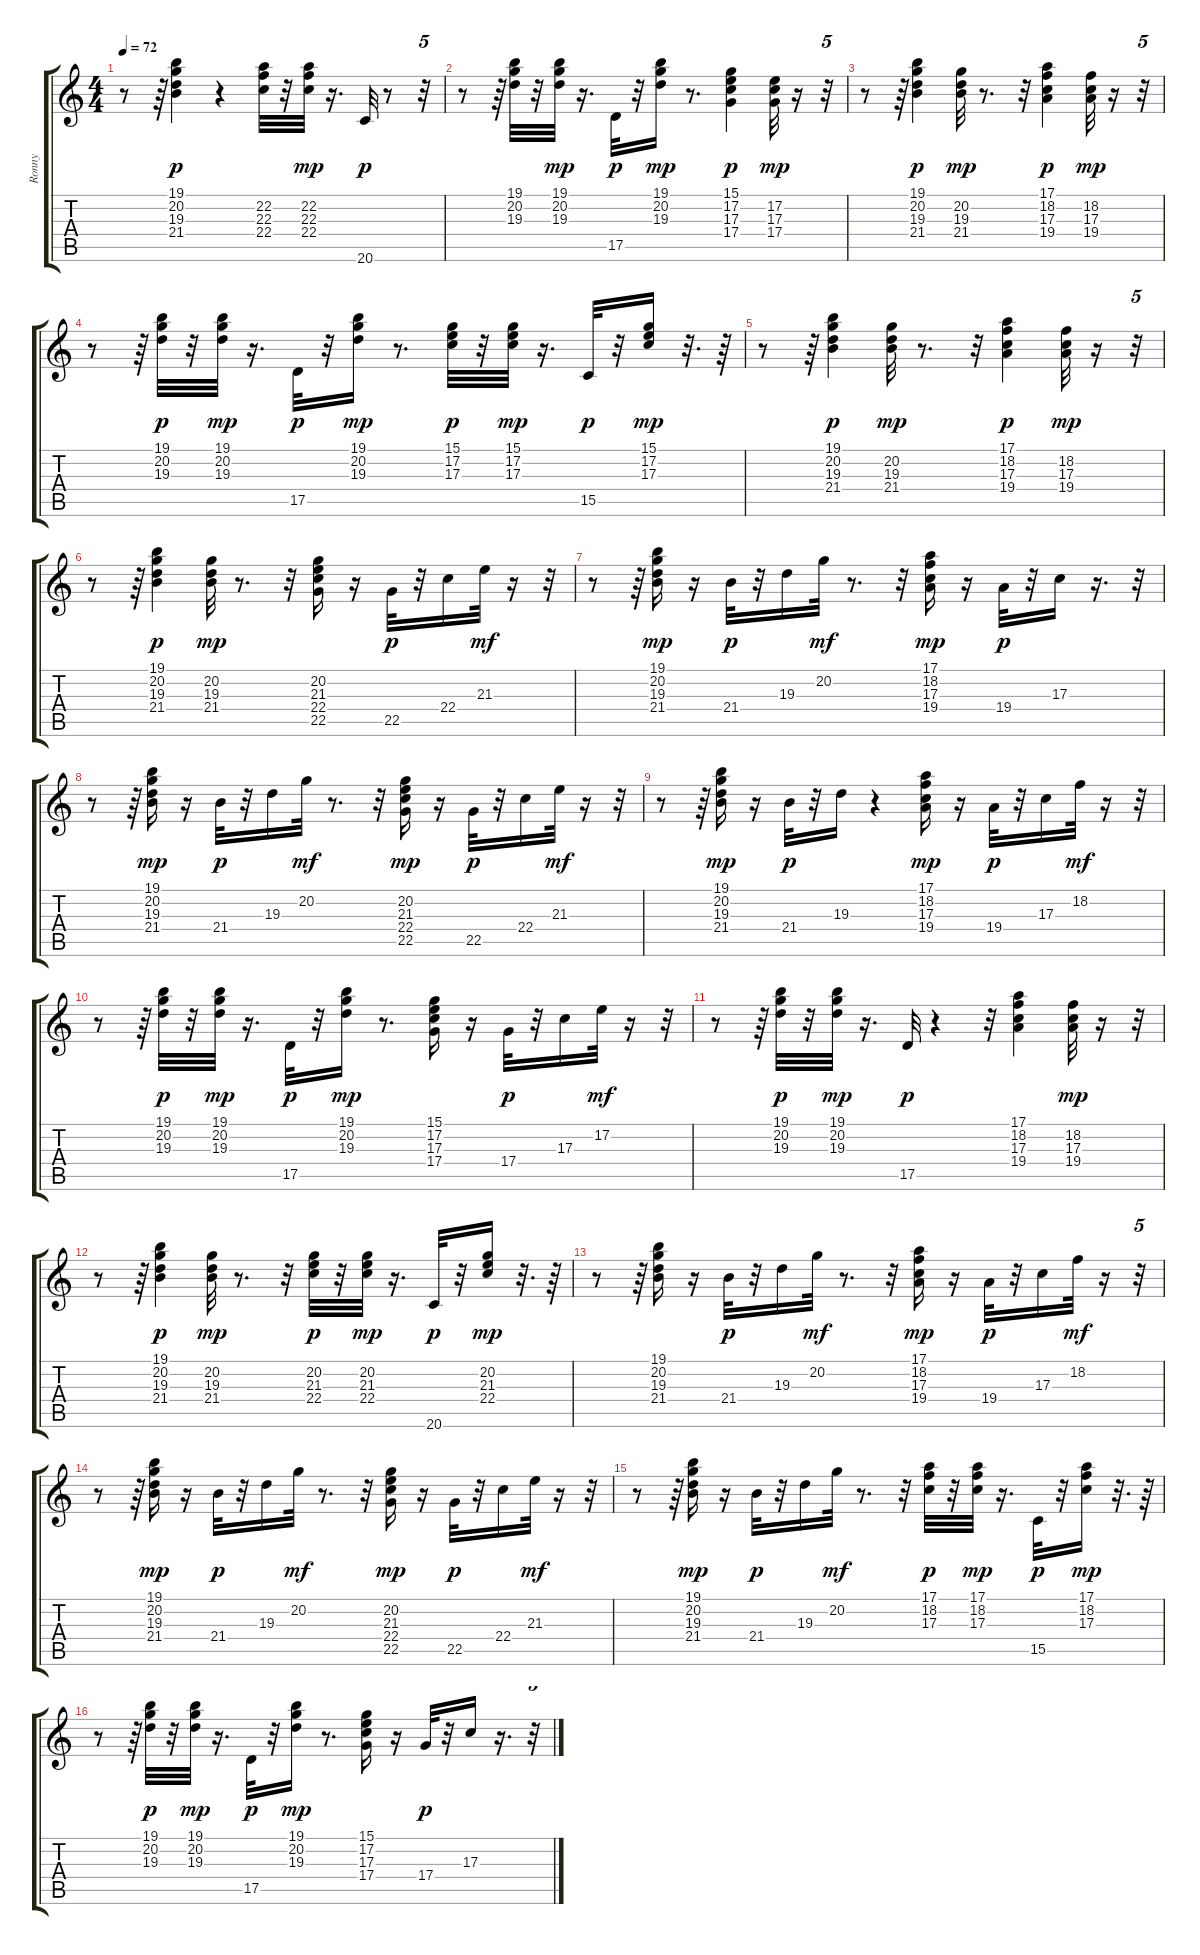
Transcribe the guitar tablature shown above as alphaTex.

\track ("Ronny" "Ronny") {instrument rockorgan}
\staff {score tabs}
\tuning (E4 B3 G3 D3 A2 E2) {hide}
\ts (4 4)
\tempo 72
\clef g2
\ks c
r.8{dy mp} r.64 (19.1 20.2 19.3 21.4).4{dy p} r.4 (22.2 22.3 22.4).32 r.32 (22.2 22.3 22.4).32{dy mp} r.16{d} 20.6.32{dy p} r.8 r.32{tu (5 4)} |
r.8 r.64 (19.1 20.2 19.3).32 r.32 (19.1 20.2 19.3).32{dy mp} r.16{d} 17.5.32{dy p} r.32 (19.1 20.2 19.3).16{dy mp} r.8{d} (15.1 17.2 17.3 17.4).4{dy p} (17.2 17.3 17.4).32{dy mp} r.16 r.32{tu (5 4)} |
r.8 r.64 (19.1 20.2 19.3 21.4).4{dy p} (20.2 19.3 21.4).32{dy mp} r.8{d} r.32 (17.1 18.2 17.3 19.4).4{dy p} (18.2 17.3 19.4).32{dy mp} r.16 r.32{tu (5 4)} |
r.8 r.64 (19.1 20.2 19.3).32{dy p} r.32 (19.1 20.2 19.3).32{dy mp} r.16{d} 17.5.32{dy p} r.32 (19.1 20.2 19.3).16{dy mp} r.8{d} (15.1 17.2 17.3).32{dy p} r.32 (15.1 17.2 17.3).32{dy mp} r.16{d} 15.5.32{dy p} r.32 (15.1 17.2 17.3).16{dy mp} r.32{d} r.64 |
r.8 r.64 (19.1 20.2 19.3 21.4).4{dy p} (20.2 19.3 21.4).32{dy mp} r.8{d} r.32 (17.1 18.2 17.3 19.4).4{dy p} (18.2 17.3 19.4).32{dy mp} r.16 r.32{tu (5 4)} |
r.8 r.64 (19.1 20.2 19.3 21.4).4{dy p} (20.2 19.3 21.4).32{dy mp} r.8{d} r.32 (20.2 21.3 22.4 22.5).16 r.16 22.5.32{dy p} r.32 22.4.16 21.3.32{dy mf} r.16 r.32{tu (5 4)} |
r.8 r.64 (19.1 20.2 19.3 21.4).16{dy mp} r.16 21.4.32{dy p} r.32 19.3.16 20.2.32{dy mf} r.8{d} r.32 (17.1 18.2 17.3 19.4).16{dy mp} r.16 19.4.32{dy p} r.32 17.3.16 r.16{d} r.32{tu (5 4)} |
r.8 r.64 (19.1 20.2 19.3 21.4).16{dy mp} r.16 21.4.32{dy p} r.32 19.3.16 20.2.32{dy mf} r.8{d} r.32 (20.2 21.3 22.4 22.5).16{dy mp} r.16 22.5.32{dy p} r.32 22.4.16 21.3.32{dy mf} r.16 r.32{tu (5 4)} |
r.8 r.64 (19.1 20.2 19.3 21.4).16{dy mp} r.16 21.4.32{dy p} r.32 19.3.16 r.4 (17.1 18.2 17.3 19.4).16{dy mp} r.16 19.4.32{dy p} r.32 17.3.16 18.2.32{dy mf} r.16 r.32{tu (5 4)} |
r.8 r.64 (19.1 20.2 19.3).32{dy p} r.32 (19.1 20.2 19.3).32{dy mp} r.16{d} 17.5.32{dy p} r.32 (19.1 20.2 19.3).16{dy mp} r.8{d} (15.1 17.2 17.3 17.4).16 r.16 17.4.32{dy p} r.32 17.3.16 17.2.32{dy mf} r.16 r.32{tu (5 4)} |
r.8 r.64 (19.1 20.2 19.3).32{dy p} r.32 (19.1 20.2 19.3).32{dy mp} r.16{d} 17.5.32{dy p} r.4 r.32 (17.1 18.2 17.3 19.4).4 (18.2 17.3 19.4).32{dy mp} r.16 r.32{tu (5 4)} |
r.8 r.64 (19.1 20.2 19.3 21.4).4{dy p} (20.2 19.3 21.4).32{dy mp} r.8{d} r.32 (20.2 21.3 22.4).32{dy p} r.32 (20.2 21.3 22.4).32{dy mp} r.16{d} 20.6.32{dy p} r.32 (20.2 21.3 22.4).16{dy mp} r.32{d} r.64 |
r.8 r.64 (19.1 20.2 19.3 21.4).16 r.16 21.4.32{dy p} r.32 19.3.16 20.2.32{dy mf} r.8{d} r.32 (17.1 18.2 17.3 19.4).16{dy mp} r.16 19.4.32{dy p} r.32 17.3.16 18.2.32{dy mf} r.16 r.32{tu (5 4)} |
r.8 r.64 (19.1 20.2 19.3 21.4).16{dy mp} r.16 21.4.32{dy p} r.32 19.3.16 20.2.32{dy mf} r.8{d} r.32 (20.2 21.3 22.4 22.5).16{dy mp} r.16 22.5.32{dy p} r.32 22.4.16 21.3.32{dy mf} r.16 r.32{tu (5 4)} |
r.8 r.64 (19.1 20.2 19.3 21.4).16{dy mp} r.16 21.4.32{dy p} r.32 19.3.16 20.2.32{dy mf} r.8{d} r.32 (17.1 18.2 17.3).32{dy p} r.32 (17.1 18.2 17.3).32{dy mp} r.16{d} 15.5.32{dy p} r.32 (17.1 18.2 17.3).16{dy mp} r.32{d} r.64 |
r.8 r.64 (19.1 20.2 19.3).32{dy p} r.32 (19.1 20.2 19.3).32{dy mp} r.16{d} 17.5.32{dy p} r.32 (19.1 20.2 19.3).16{dy mp} r.8{d} (15.1 17.2 17.3 17.4).16 r.16 17.4.32{dy p} r.32 17.3.16 r.16{d} r.32{tu (5 4)}
